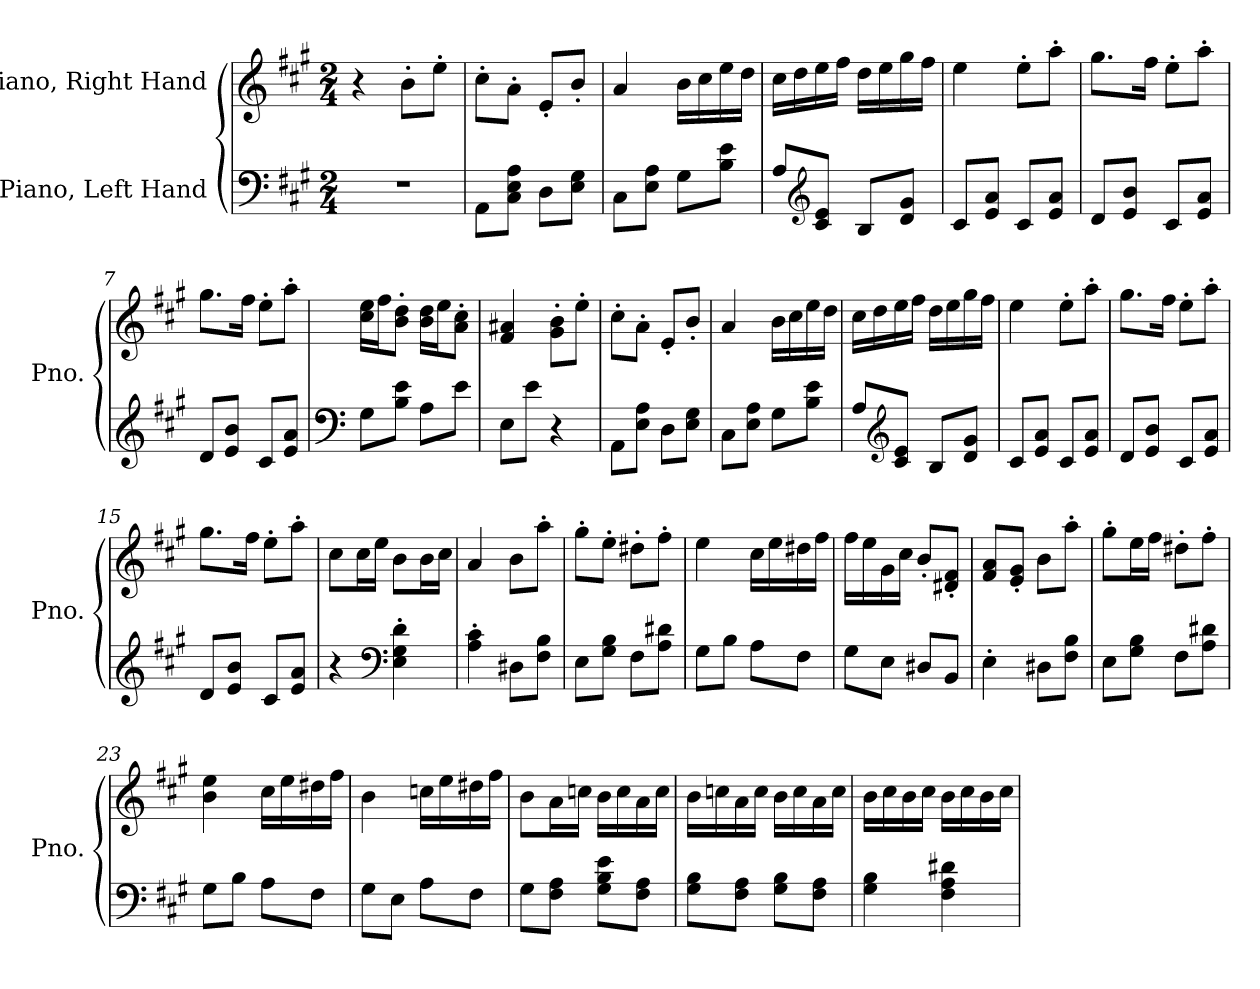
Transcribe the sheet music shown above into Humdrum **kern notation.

**kern	**kern
*part2	*part1
*staff2	*staff1
*I"Piano, Left Hand	*I"Piano, Right Hand
*I'Pno.	*I'Pno.
*clefF4	*clefG2
*k[f#c#g#]	*k[f#c#g#]
*M2/4	*M2/4
*MM100	*MM100
=1	=1
2r	4r
.	8b'\L
.	8ee'\J
=2	=2
8AA\L	8cc#'\L
8C#\ 8E\ 8A\J	8a'\J
8D\L	8e'/L
8E\ 8G#\J	8b'/J
=3	=3
8C#\L	4a/
8E\ 8A\J	.
8G#\L	16b\LL
.	16cc#\
8B\ 8e\J	16ee\
.	16dd\JJ
=4	=4
8A/L	16cc#\LL
.	16dd\
*clefG2	*
8c#/ 8e/J	16ee\
.	16ff#\JJ
8B/L	16dd\LL
.	16ee\
8d/ 8g#/J	16gg#\
.	16ff#\JJ
=5	=5
8c#/L	4ee\
8e/ 8a/J	.
8c#/L	8ee'\L
8e/ 8a/J	8aa'\J
=6	=6
8d/L	8.gg#\L
8e/ 8b/J	.
.	16ff#\Jk
8c#/L	8ee'\L
8e/ 8a/J	8aa'\J
!!LO:LB:g=z
=7	=7
8d/L	8.gg#\L
8e/ 8b/J	.
.	16ff#\Jk
8c#/L	8ee'\L
8e/ 8a/J	8aa'\J
=8	=8
*clefF4	*
8G#\L	16cc#\ 16ee\LL
.	16ff#\J
8B\ 8e\J	8b\' 8dd\'J
8A\L	16b\ 16dd\LL
.	16ee\J
8e\J	8a\' 8cc#\'J
=9	=9
8E\L	4f#/ 4a#X/
8e\J	.
4r	8g#\' 8b\'L
.	8ee'\J
=10	=10
8AA\L	8cc#'\L
8E\ 8A\J	8a'\J
8D\L	8e'/L
8E\ 8G#\J	8b'/J
=11	=11
8C#\L	4a/
8E\ 8A\J	.
8G#\L	16b\LL
.	16cc#\
8B\ 8e\J	16ee\
.	16dd\JJ
=12	=12
8A/L	16cc#\LL
.	16dd\
*clefG2	*
8c#/ 8e/J	16ee\
.	16ff#\JJ
8B/L	16dd\LL
.	16ee\
8d/ 8g#/J	16gg#\
.	16ff#\JJ
!!LO:LB:g=z
=13	=13
8c#/L	4ee\
8e/ 8a/J	.
8c#/L	8ee'\L
8e/ 8a/J	8aa'\J
=14	=14
8d/L	8.gg#\L
8e/ 8b/J	.
.	16ff#\Jk
8c#/L	8ee'\L
8e/ 8a/J	8aa'\J
=15	=15
8d/L	8.gg#\L
8e/ 8b/J	.
.	16ff#\Jk
8c#/L	8ee'\L
8e/ 8a/J	8aa'\J
=16	=16
4r	8cc#\L
.	16cc#\L
.	16ee\JJ
*clefF4	*
4E\' 4G#\' 4d\'	8b\L
.	16b\L
.	16cc#\JJ
=17	=17
4A\' 4c#\'	4a/
8D#X\L	8b\L
8F#\ 8B\J	8aa'\J
=18	=18
8E\L	8gg#'\L
8G#\ 8B\J	8ee'\J
8F#\L	8dd#X'\L
8A\ 8d#X\J	8ff#'\J
!!LO:LB:g=z
=19	=19
8G#\L	4ee\
8B\J	.
8A\L	16cc#\LL
.	16ee\
8F#\J	16dd#X\
.	16ff#\JJ
=20	=20
8G#\L	16ff#\LL
.	16ee\
8E\J	16g#\
.	16cc#\JJ
8D#X/L	8b'/L
8BB/J	8d#X/' 8f#/'J
=21	=21
4E'\	8f#/ 8a/L
.	8e/' 8g#/'J
8D#X\L	8b\L
8F#\ 8B\J	8aa'\J
=22	=22
8E\L	8gg#'\L
8G#\ 8B\J	16ee\L
.	16ff#\JJ
8F#\L	8dd#X'\L
8A\ 8d#X\J	8ff#'\J
=23	=23
8G#\L	4b\ 4ee\
8B\J	.
8A\L	16cc#\LL
.	16ee\
8F#\J	16dd#X\
.	16ff#\JJ
!!LO:LB:g=z
=24	=24
8G#\L	4b\
8E\J	.
8A\L	16ccn\LL
.	16ee\
8F#\J	16dd#X\
.	16ff#\JJ
=25	=25
8G#\L	8b\L
8F#\ 8A\J	16a\L
.	16ccn\JJ
8G#\ 8B\ 8e\L	16b\LL
.	16cc\
8F#\ 8A\J	16a\
.	16cc\JJ
=26	=26
8G#\ 8B\L	16b\LL
.	16ccn\
8F#\ 8A\J	16a\
.	16cc\JJ
8G#\ 8B\L	16b\LL
.	16cc\
8F#\ 8A\J	16a\
.	16cc\JJ
=27	=27
4G#\ 4B\	16b\LL
.	16cc#\
.	16b\
.	16cc#\JJ
4F#\ 4A\ 4d#X\	16b\LL
.	16cc#\
.	16b\
.	16cc#\JJ
=	=
*-	*-
